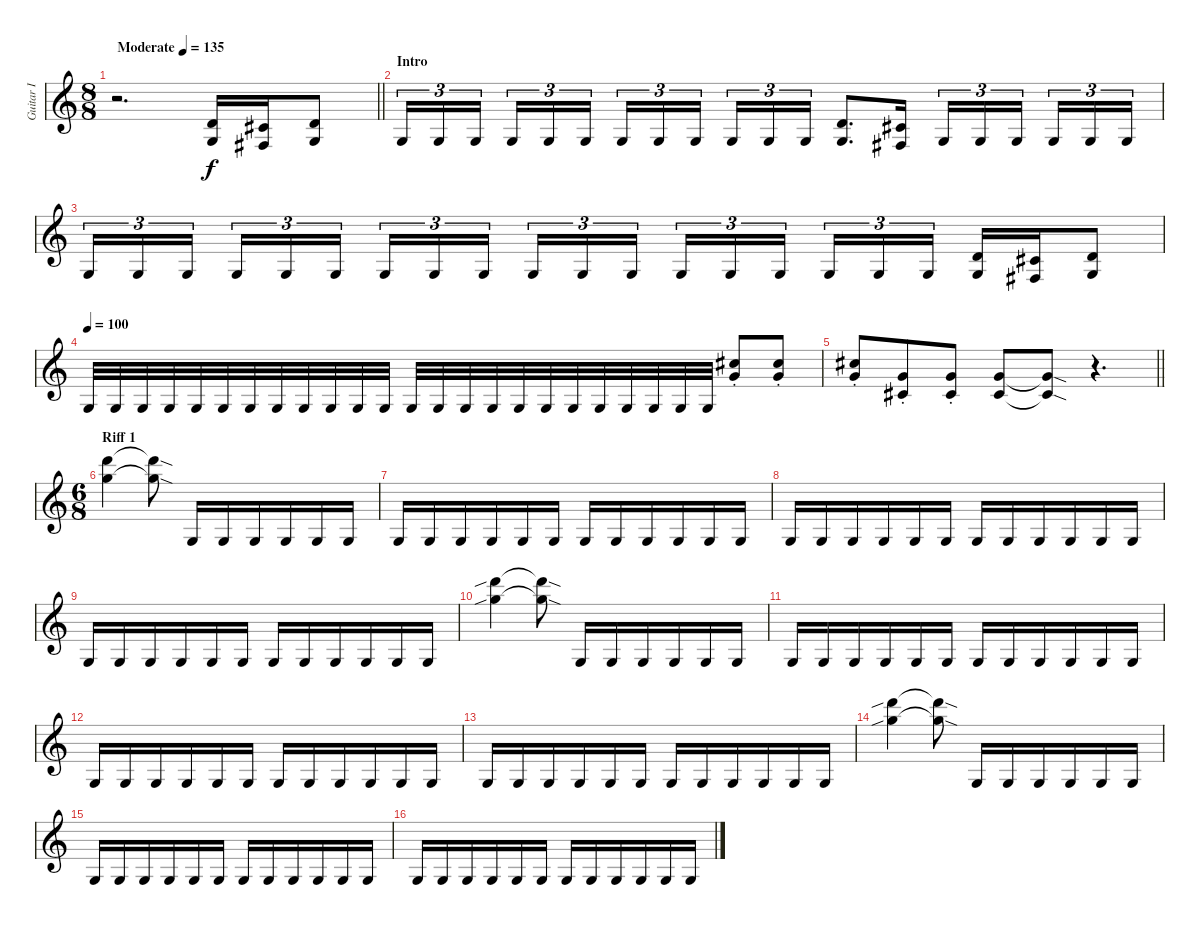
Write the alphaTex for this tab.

\track ("Guitar I" "Guitar I") {instrument distortionguitar}
\staff {score}
\tuning (D4 A3 F3 C3 G2 D2) {hide}
\ts (8 8)
\tempo (135 "Moderate")
\clef g2
\barLineRight lightlight
\ks c
r.2{d dy f instrument distortionguitar} (7.5 5.6).16 (6.5 4.6).16 (7.5 5.6).8 |
\section ("" "Intro")
5.6{pm}.16{tu (3 2)} 5.6{pm}.16{tu (3 2)} 5.6{pm}.16{tu (3 2)} 5.6{pm}.16{tu (3 2)} 5.6{pm}.16{tu (3 2)} 5.6{pm}.16{tu (3 2)} 5.6{pm}.16{tu (3 2)} 5.6{pm}.16{tu (3 2)} 5.6{pm}.16{tu (3 2)} 5.6{pm}.16{tu (3 2)} 5.6{pm}.16{tu (3 2)} 5.6{pm}.16{tu (3 2)} (7.5 5.6).8{d} (6.5 4.6).16 5.6{pm}.16{tu (3 2)} 5.6{pm}.16{tu (3 2)} 5.6{pm}.16{tu (3 2)} 5.6{pm}.16{tu (3 2)} 5.6{pm}.16{tu (3 2)} 5.6{pm}.16{tu (3 2)} |
5.6{pm}.16{tu (3 2)} 5.6{pm}.16{tu (3 2)} 5.6{pm}.16{tu (3 2)} 5.6{pm}.16{tu (3 2)} 5.6{pm}.16{tu (3 2)} 5.6{pm}.16{tu (3 2)} 5.6{pm}.16{tu (3 2)} 5.6{pm}.16{tu (3 2)} 5.6{pm}.16{tu (3 2)} 5.6{pm}.16{tu (3 2)} 5.6{pm}.16{tu (3 2)} 5.6{pm}.16{tu (3 2)} 5.6{pm}.16{tu (3 2)} 5.6{pm}.16{tu (3 2)} 5.6{pm}.16{tu (3 2)} 5.6{pm}.16{tu (3 2)} 5.6{pm}.16{tu (3 2)} 5.6{pm}.16{tu (3 2)} (7.5 5.6).16 (6.5 4.6).16 (7.5 5.6).8 |
\tempo 100
5.6{pm}.32 5.6{pm}.32 5.6{pm}.32 5.6{pm}.32 5.6{pm}.32 5.6{pm}.32 5.6{pm}.32 5.6{pm}.32 5.6{pm}.32 5.6{pm}.32 5.6{pm}.32 5.6{pm}.32 5.6{pm}.32 5.6{pm}.32 5.6{pm}.32 5.6{pm}.32 5.6{pm}.32 5.6{pm}.32 5.6{pm}.32 5.6{pm}.32 5.6{pm}.32 5.6{pm}.32 5.6{pm}.32 5.6{pm}.32 (8.3{st} 7.4{st}).8 (8.3{st} 7.4{st}).8 |
\barLineRight lightlight
(8.3{st} 7.4{st}).8 (7.4{st} 6.5{st}).8 (7.4{st} 6.5{st}).8 (7.4 6.5).8 (7.4{sod t} 6.5{sod t}).8 r.4{d} |
\ts (6 8)
\section ("" "Riff 1")
(12.1 10.2).4 (12.1{sod t} 10.2{sod t}).8 0.5.16 0.5.16 0.5.16 0.5.16 0.5.16 0.5.16 |
0.5.16 0.5.16 0.5.16 0.5.16 0.5.16 0.5.16 0.5.16 0.5.16 0.5.16 0.5.16 0.5.16 0.5.16 |
0.5.16 0.5.16 0.5.16 0.5.16 0.5.16 0.5.16 0.5.16 0.5.16 0.5.16 0.5.16 0.5.16 0.5.16 |
0.5.16 0.5.16 0.5.16 0.5.16 0.5.16 0.5.16 0.5.16 0.5.16 0.5.16 0.5.16 0.5.16 0.5.16 |
(12.1{sib} 10.2{sib}).4 (12.1{sod t} 10.2{sod t}).8 0.5.16 0.5.16 0.5.16 0.5.16 0.5.16 0.5.16 |
0.5.16 0.5.16 0.5.16 0.5.16 0.5.16 0.5.16 0.5.16 0.5.16 0.5.16 0.5.16 0.5.16 0.5.16 |
0.5.16 0.5.16 0.5.16 0.5.16 0.5.16 0.5.16 0.5.16 0.5.16 0.5.16 0.5.16 0.5.16 0.5.16 |
0.5.16 0.5.16 0.5.16 0.5.16 0.5.16 0.5.16 0.5.16 0.5.16 0.5.16 0.5.16 0.5.16 0.5.16 |
(12.1{sib} 10.2{sib}).4 (12.1{sod t} 10.2{sod t}).8 0.5.16 0.5.16 0.5.16 0.5.16 0.5.16 0.5.16 |
0.5.16 0.5.16 0.5.16 0.5.16 0.5.16 0.5.16 0.5.16 0.5.16 0.5.16 0.5.16 0.5.16 0.5.16 |
0.5.16 0.5.16 0.5.16 0.5.16 0.5.16 0.5.16 0.5.16 0.5.16 0.5.16 0.5.16 0.5.16 0.5.16
